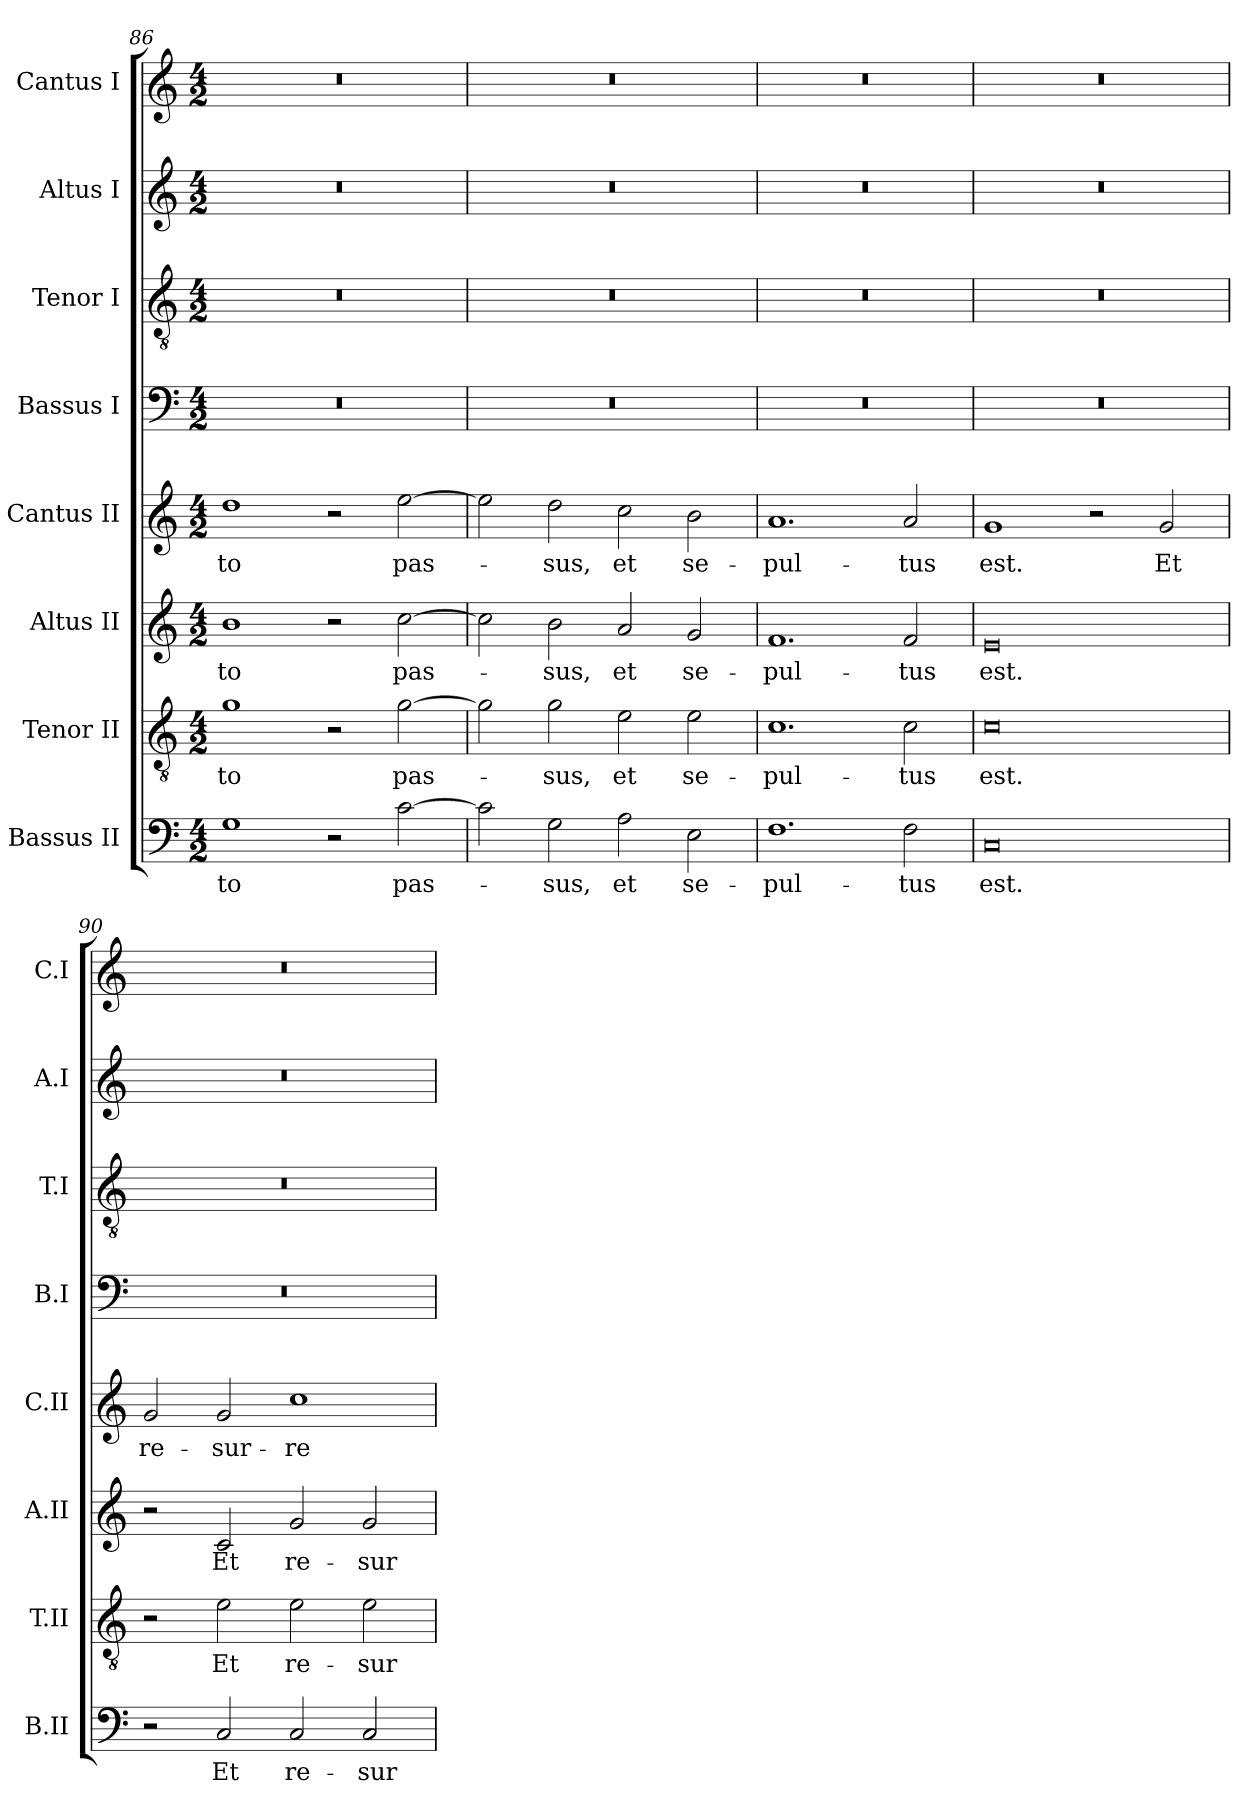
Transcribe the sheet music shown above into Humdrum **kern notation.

**kern	**text	**kern	**text	**kern	**text	**kern	**text	**kern	**kern	**kern	**kern
*part8	*part8	*part7	*part7	*part6	*part6	*part5	*part5	*part4	*part3	*part2	*part1
*staff8	*staff8	*staff7	*staff7	*staff6	*staff6	*staff5	*staff5	*staff4	*staff3	*staff2	*staff1
*I"Bassus II	*	*I"Tenor II	*	*I"Altus II	*	*I"Cantus II	*	*I"Bassus I	*I"Tenor I	*I"Altus I	*I"Cantus I
*I'B.II	*	*I'T.II	*	*I'A.II	*	*I'C.II	*	*I'B.I	*I'T.I	*I'A.I	*I'C.I
*clefF4	*	*clefGv2	*	*clefG2	*	*clefG2	*	*clefF4	*clefGv2	*clefG2	*clefG2
*	*	*ITrd7c12	*	*	*	*	*	*	*ITrd7c12	*	*
*k[]	*	*k[]	*	*k[]	*	*k[]	*	*k[]	*k[]	*k[]	*k[]
*C:	*	*C:	*	*C:	*	*C:	*	*C:	*C:	*C:	*C:
*M4/2	*	*M4/2	*	*M4/2	*	*M4/2	*	*M4/2	*M4/2	*M4/2	*M4/2
=86	=86	=86	=86	=86	=86	=86	=86	=86	=86	=86	=86
1G\	-to	1G\	-to	1b\	-to	1dd\	-to	0r	0r	0r	0r
2r	.	2r	.	2r	.	2r	.	.	.	.	.
[2c\	pas-	[2G\	pas-	[2cc\	pas-	[2ee\	pas-	.	.	.	.
=87	=87	=87	=87	=87	=87	=87	=87	=87	=87	=87	=87
2c\]	.	2G\]	.	2cc\]	.	2ee\]	.	0r	0r	0r	0r
2G\	-sus,	2G\	-sus,	2b\	-sus,	2dd\	-sus,	.	.	.	.
2A\	et	2E\	et	2a/	et	2cc\	et	.	.	.	.
2E\	se-	2E\	se-	2g/	se-	2b\	se-	.	.	.	.
=88	=88	=88	=88	=88	=88	=88	=88	=88	=88	=88	=88
1.F\	-pul-	1.C\	-pul-	1.f/	-pul-	1.a/	-pul-	0r	0r	0r	0r
2F\	-tus	2C\	-tus	2f/	-tus	2a/	-tus	.	.	.	.
=89	=89	=89	=89	=89	=89	=89	=89	=89	=89	=89	=89
0C/	est.	0C\	est.	0e/	est.	1g/	est.	0r	0r	0r	0r
.	.	.	.	.	.	2r	.	.	.	.	.
.	.	.	.	.	.	2g/	Et	.	.	.	.
=90	=90	=90	=90	=90	=90	=90	=90	=90	=90	=90	=90
2r	.	2r	.	2r	.	2g/	re-	0r	0r	0r	0r
2C/	Et	2E\	Et	2c/	Et	2g/	-sur-	.	.	.	.
2C/	re-	2E\	re-	2g/	re-	1cc\	-re-	.	.	.	.
2C/	-sur-	2E\	-sur-	2g/	-sur-	.	.	.	.	.	.
=	=	=	=	=	=	=	=	=	=	=	=
*-	*-	*-	*-	*-	*-	*-	*-	*-	*-	*-	*-
